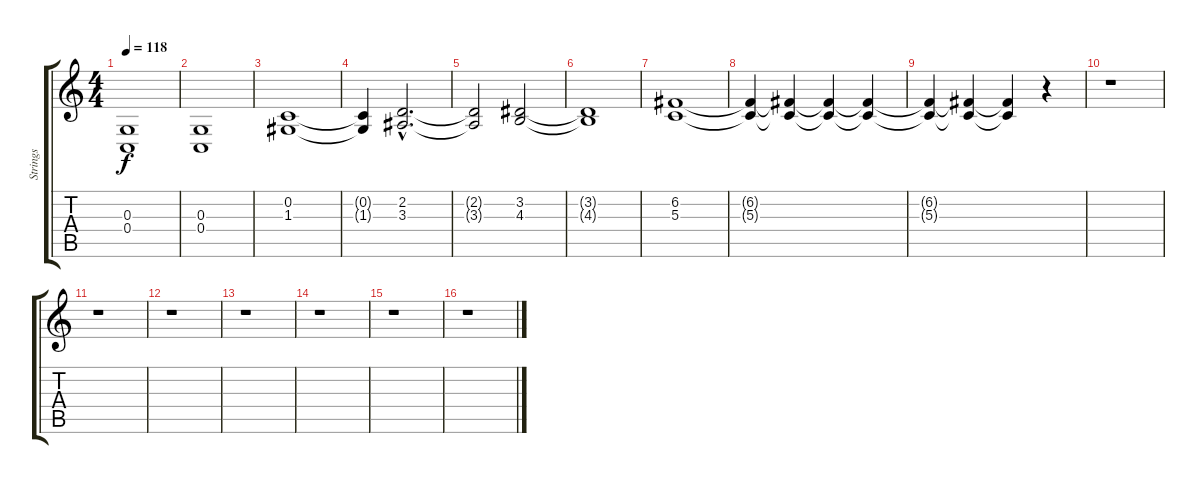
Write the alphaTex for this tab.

\track ("Strings" "Strings") {instrument stringensemble1}
\staff {score tabs}
\tuning (Eb4 C4 G3 C3 G2 C2) {hide}
\ts (4 4)
\tempo 118
\clef g2
\ks c
(0.3 0.4).1{dy f} |
(0.3 0.4).1 |
(0.2 1.3).1 |
(0.2{t} 1.3{t}).4 (2.2{hac} 3.3{hac}).2{d} |
(2.2{t} 3.3{t}).2 (3.2 4.3).2 |
(3.2{t} 4.3{t}).1 |
(6.2 5.3).1 |
(6.2{t} 5.3{t}).4{volume 7 balance 10} (6.2{t} 5.3{t}).4{volume 6 balance 12} (6.2{t} 5.3{t}).4{volume 5 balance 12} (6.2{t} 5.3{t}).4{volume 4 balance 14} |
(6.2{t} 5.3{t}).4{volume 3 balance 15} (6.2{t} 5.3{t}).4{volume 2 balance 15} (6.2{t} 5.3{t}).4{volume 1 balance 16} r.4 |
r.1 |
r.1 |
r.1 |
r.1 |
r.1 |
r.1 |
r.1
